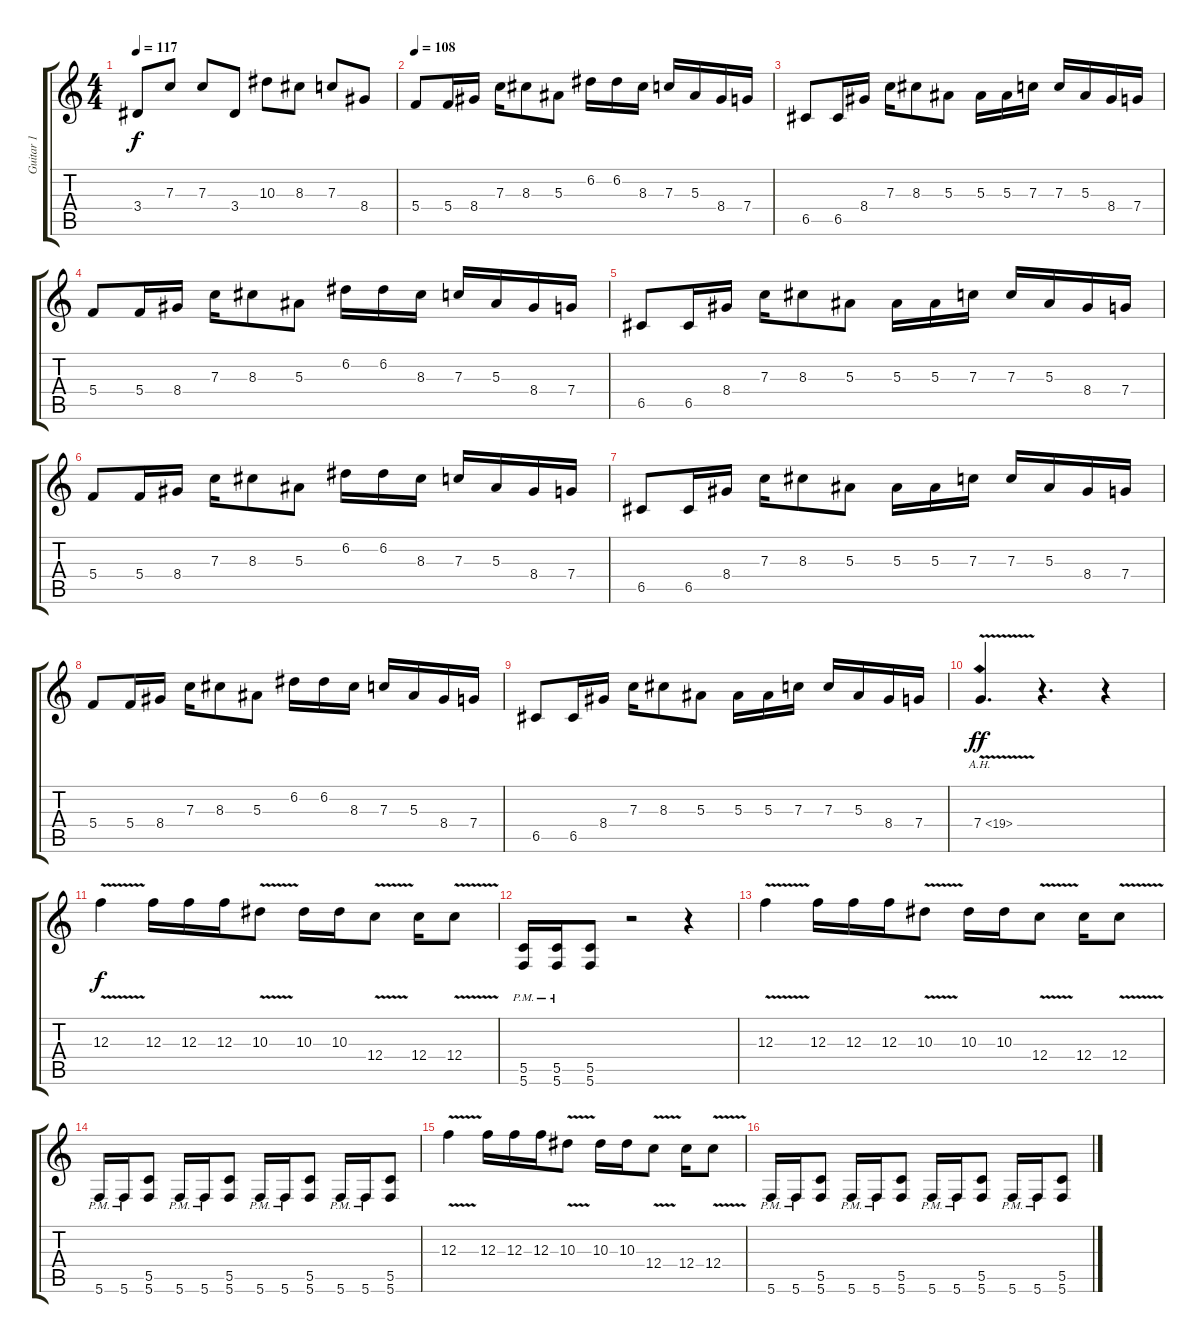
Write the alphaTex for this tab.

\track ("Guitar 1" "Guitar 1") {instrument distortionguitar}
\staff {score tabs}
\tuning (D4 A3 F3 C3 G2 C2) {hide}
\ts (4 4)
\tempo 117
\clef g2
\ks c
3.4.8{dy f} 7.3.8 7.3.8 3.4.8 10.3.8 8.3.8 7.3.8 8.4.8 |
\tempo 108
5.4.8 5.4.16 8.4.16 7.3.16 8.3.8 5.3.8 6.2.16 6.2.16 8.3.16 7.3.16 5.3.16 8.4.16 7.4.16 |
6.5.8 6.5.16 8.4.16 7.3.16 8.3.8 5.3.8 5.3.16 5.3.16 7.3.16 7.3.16 5.3.16 8.4.16 7.4.16 |
5.4.8 5.4.16 8.4.16 7.3.16 8.3.8 5.3.8 6.2.16 6.2.16 8.3.16 7.3.16 5.3.16 8.4.16 7.4.16 |
6.5.8 6.5.16 8.4.16 7.3.16 8.3.8 5.3.8 5.3.16 5.3.16 7.3.16 7.3.16 5.3.16 8.4.16 7.4.16 |
5.4.8 5.4.16 8.4.16 7.3.16 8.3.8 5.3.8 6.2.16 6.2.16 8.3.16 7.3.16 5.3.16 8.4.16 7.4.16 |
6.5.8 6.5.16 8.4.16 7.3.16 8.3.8 5.3.8 5.3.16 5.3.16 7.3.16 7.3.16 5.3.16 8.4.16 7.4.16 |
5.4.8 5.4.16 8.4.16 7.3.16 8.3.8 5.3.8 6.2.16 6.2.16 8.3.16 7.3.16 5.3.16 8.4.16 7.4.16 |
6.5.8 6.5.16 8.4.16 7.3.16 8.3.8 5.3.8 5.3.16 5.3.16 7.3.16 7.3.16 5.3.16 8.4.16 7.4.16 |
7.4{ah 12 v}.4{d dy ff} r.4{d} r.4 |
12.3{v}.4{dy f} 12.3.16 12.3.16 12.3.16 10.3{v}.8 10.3.16 10.3.16 12.4{v}.8 12.4.16 12.4{v}.8 |
(5.5{pm} 5.6{pm}).16 (5.5{pm} 5.6{pm}).16 (5.5 5.6).8 r.2 r.4 |
12.3{v}.4 12.3.16 12.3.16 12.3.16 10.3{v}.8 10.3.16 10.3.16 12.4{v}.8 12.4.16 12.4{v}.8 |
5.6{pm}.16 5.6{pm}.16 (5.5 5.6).8 5.6{pm}.16 5.6{pm}.16 (5.5 5.6).8 5.6{pm}.16 5.6{pm}.16 (5.5 5.6).8 5.6{pm}.16 5.6{pm}.16 (5.5 5.6).8 |
12.3{v}.4 12.3.16 12.3.16 12.3.16 10.3{v}.8 10.3.16 10.3.16 12.4{v}.8 12.4.16 12.4{v}.8 |
5.6{pm}.16 5.6{pm}.16 (5.5 5.6).8 5.6{pm}.16 5.6{pm}.16 (5.5 5.6).8 5.6{pm}.16 5.6{pm}.16 (5.5 5.6).8 5.6{pm}.16 5.6{pm}.16 (5.5 5.6).8
